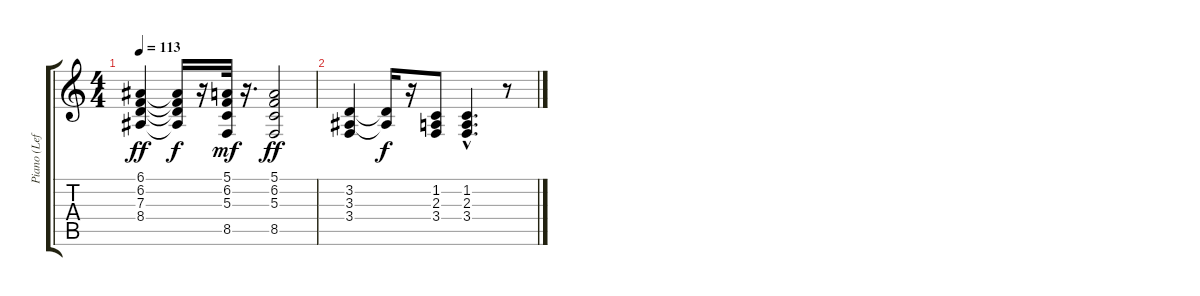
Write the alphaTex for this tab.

\track ("Piano (Left)" "Piano (Lef") {instrument honkytonkpiano}
\staff {score tabs}
\tuning (E4 B3 G3 D3 A2 E2) {hide}
\ts (4 4)
\tempo 113
\clef g2
\ks c
(6.1 6.2 7.3 8.4).4{dy ff} (6.1{t} 6.2{t} 7.3{t} 8.4{t}).16{dy f} r.16 (5.1 6.2 5.3 8.5).32{dy mf} r.16{d} (5.1 6.2 5.3 8.5).2{dy ff} |
(3.2 3.3 3.4).4 (3.2{t} 3.3{t}).16{dy f} r.16 (1.2 2.3 3.4).8 (1.2{hac} 2.3{hac} 3.4{hac}).4{d} r.8
